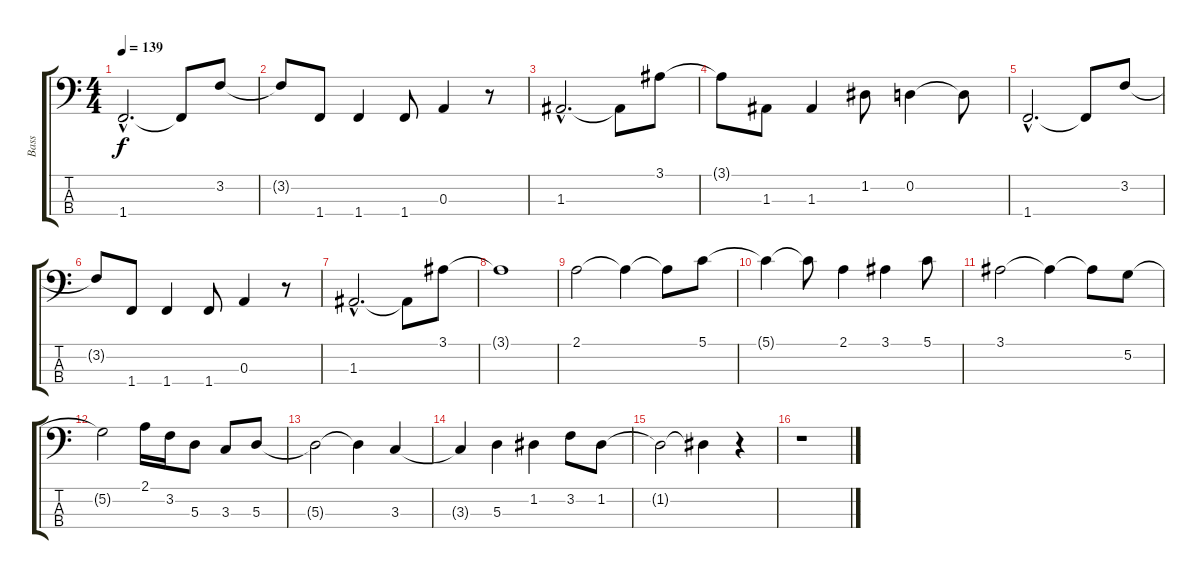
\track ("Bass" "Bass") {instrument acousticbass}
\staff {score tabs}
\tuning (G2 D2 A1 E1) {hide}
\ts (4 4)
\tempo 139
\clef f4
\ks c
1.4{hac}.2{d dy f} 1.4{t}.8 3.2.8 |
3.2{t}.8 1.4.8 1.4.4 1.4.8 0.3.4 r.8 |
1.3{hac}.2{d} 1.3{t}.8 3.1.8 |
3.1{t}.8 1.3.8 1.3.4 1.2.8 0.2.4 0.2{t}.8 |
1.4{hac}.2{d} 1.4{t}.8 3.2.8 |
3.2{t}.8 1.4.8 1.4.4 1.4.8 0.3.4 r.8 |
1.3{hac}.2{d} 1.3{t}.8 3.1.8 |
3.1{t}.1 |
2.1.2 2.1{t}.4 2.1{t}.8 5.1.8 |
5.1{t}.4 5.1{t}.8 2.1.4 3.1.4 5.1.8 |
3.1.2 3.1{t}.4 3.1{t}.8 5.2.8 |
5.2{t}.2 2.1.16 3.2.16 5.3.8 3.3.8 5.3.8 |
5.3{t}.2 5.3{t}.4 3.3.4 |
3.3{t}.4 5.3.4 1.2.4 3.2.8 1.2.8 |
1.2{t}.2 1.2{t}.4 r.4 |
r.1
